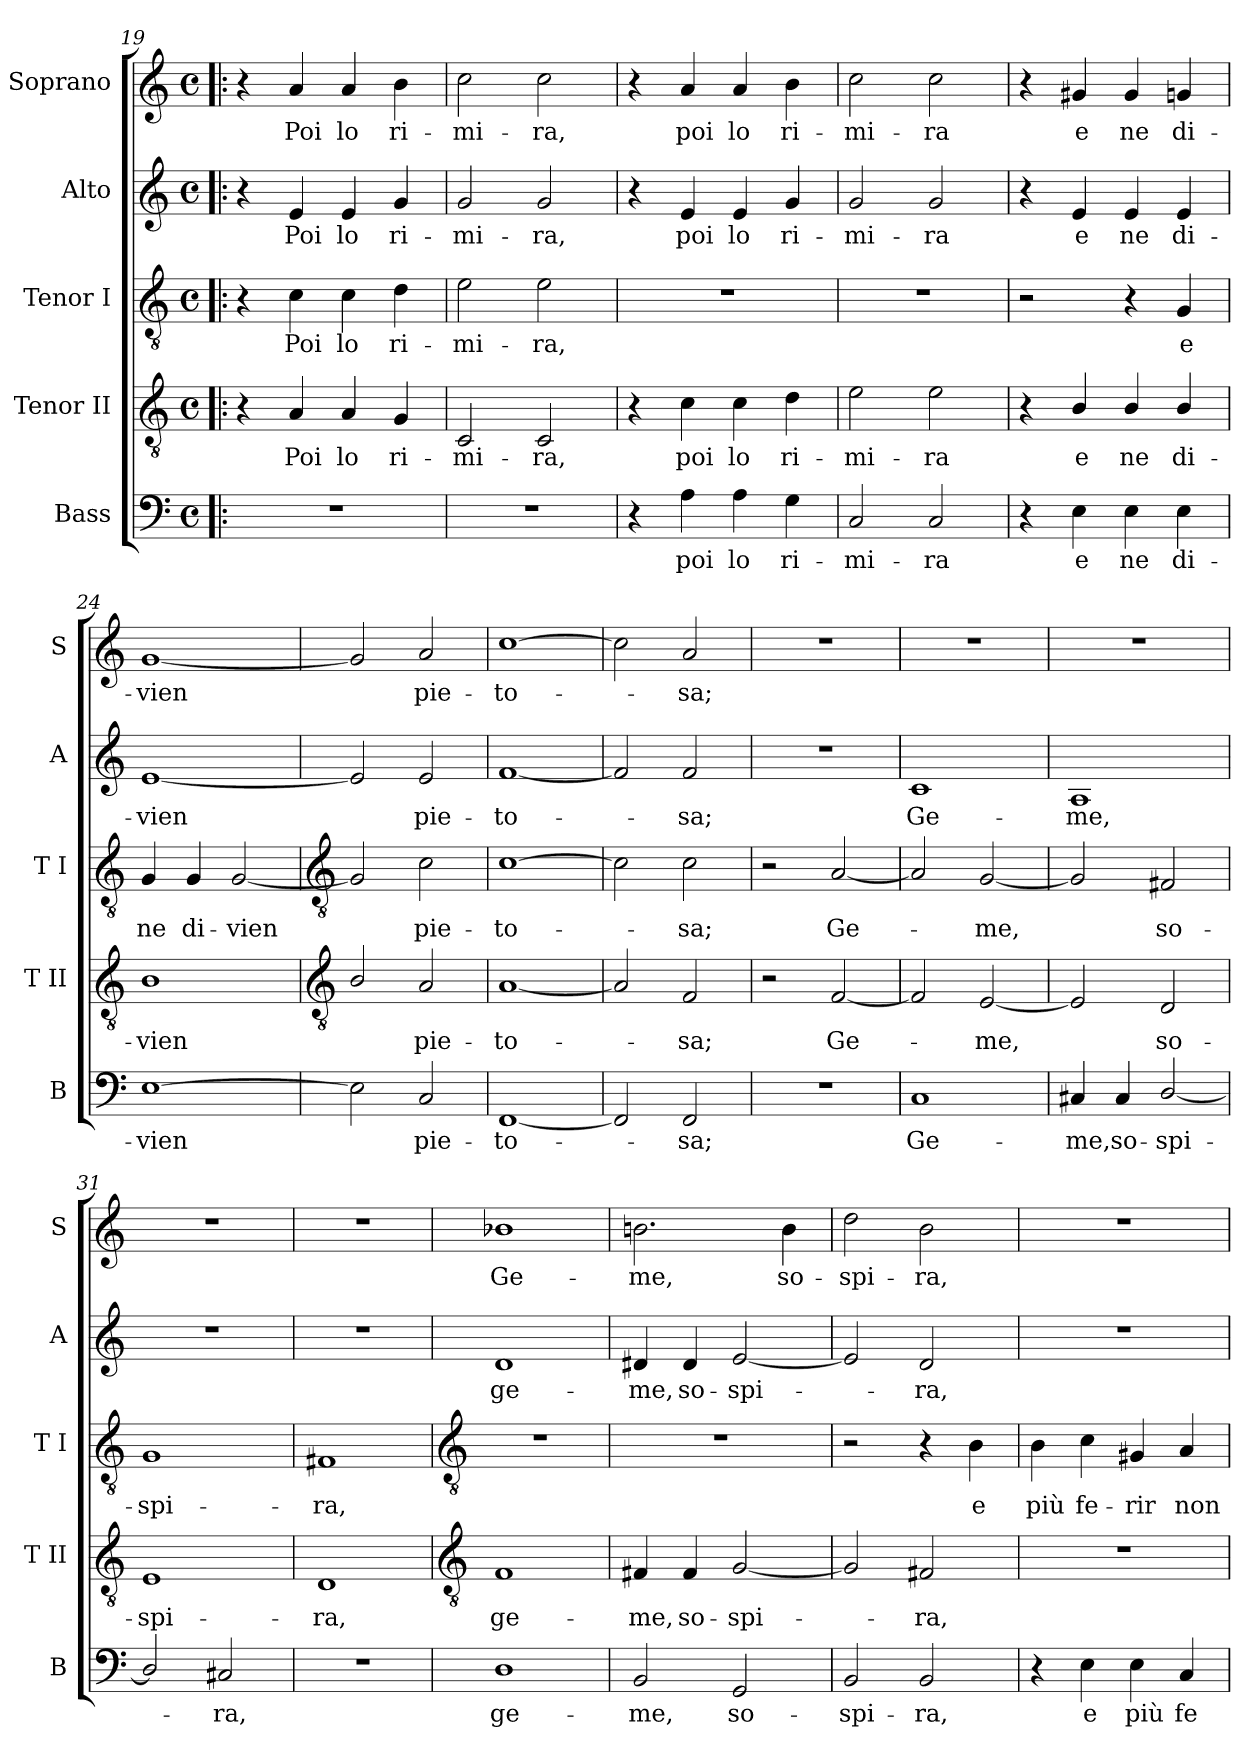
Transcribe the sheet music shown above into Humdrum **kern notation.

**kern	**text	**kern	**text	**kern	**text	**kern	**text	**kern	**text
*part5	*part5	*part4	*part4	*part3	*part3	*part2	*part2	*part1	*part1
*staff5	*staff5	*staff4	*staff4	*staff3	*staff3	*staff2	*staff2	*staff1	*staff1
*I"Bass	*	*I"Tenor II	*	*I"Tenor I	*	*I"Alto	*	*I"Soprano	*
*I'B	*	*I'T II	*	*I'T I	*	*I'A	*	*I'S	*
*clefF4	*	*clefGv2	*	*clefGv2	*	*clefG2	*	*clefG2	*
*k[]	*	*k[]	*	*k[]	*	*k[]	*	*k[]	*
*C:	*	*C:	*	*C:	*	*C:	*	*C:	*
*M4/4	*	*M4/4	*	*M4/4	*	*M4/4	*	*M4/4	*
*met(c)	*	*met(c)	*	*met(c)	*	*met(c)	*	*met(c)	*
=19!|:	=19!|:	=19!|:	=19!|:	=19!|:	=19!|:	=19!|:	=19!|:	=19!|:	=19!|:
1r	.	4r	.	4r	.	4r	.	4r	.
!	!	!	!LO:LY:b	!	!LO:LY:b	!	!LO:LY:b	!	!LO:LY:b
.	.	4A	Poi	4c	Poi	4e	Poi	4a	Poi
!	!	!	!LO:LY:b	!	!LO:LY:b	!	!LO:LY:b	!	!LO:LY:b
.	.	4A	lo	4c	lo	4e	lo	4a	lo
!	!	!	!LO:LY:b	!	!LO:LY:b	!	!LO:LY:b	!	!LO:LY:b
.	.	4G	ri-	4d	ri-	4g	ri-	4b	ri-
=20	=20	=20	=20	=20	=20	=20	=20	=20	=20
!	!	!	!LO:LY:b	!	!LO:LY:b	!	!LO:LY:b	!	!LO:LY:b
1r	.	2C	-mi-	2e	-mi-	2g	-mi-	2cc	-mi-
!	!	!	!LO:LY:b	!	!LO:LY:b	!	!LO:LY:b	!	!LO:LY:b
.	.	2C	-ra,	2e	-ra,	2g	-ra,	2cc	-ra,
=21	=21	=21	=21	=21	=21	=21	=21	=21	=21
4r	.	4r	.	1r	.	4r	.	4r	.
!	!LO:LY:b	!	!LO:LY:b	!	!	!	!LO:LY:b	!	!LO:LY:b
4A	poi	4c	poi	.	.	4e	poi	4a	poi
!	!LO:LY:b	!	!LO:LY:b	!	!	!	!LO:LY:b	!	!LO:LY:b
4A	lo	4c	lo	.	.	4e	lo	4a	lo
!	!LO:LY:b	!	!LO:LY:b	!	!	!	!LO:LY:b	!	!LO:LY:b
4G	ri-	4d	ri-	.	.	4g	ri-	4b	ri-
=22	=22	=22	=22	=22	=22	=22	=22	=22	=22
!	!LO:LY:b	!	!LO:LY:b	!	!	!	!LO:LY:b	!	!LO:LY:b
2C	-mi-	2e	-mi-	1r	.	2g	-mi-	2cc	-mi-
!	!LO:LY:b	!	!LO:LY:b	!	!	!	!LO:LY:b	!	!LO:LY:b
2C	-ra	2e	-ra	.	.	2g	-ra	2cc	-ra
=23	=23	=23	=23	=23	=23	=23	=23	=23	=23
4r	.	4r	.	2r	.	4r	.	4r	.
!	!LO:LY:b	!	!LO:LY:b	!	!	!	!LO:LY:b	!	!LO:LY:b
4E	e	4B/	e	.	.	4e	e	4g#X	e
!	!LO:LY:b	!	!LO:LY:b	!	!	!	!LO:LY:b	!	!LO:LY:b
4E	ne	4B/	ne	4r	.	4e	ne	4g#	ne
!	!LO:LY:b	!	!LO:LY:b	!	!LO:LY:b	!	!LO:LY:b	!	!LO:LY:b
4E	di-	4B/	di-	4G	e	4e	di-	4gn	di-
=24	=24	=24	=24	=24	=24	=24	=24	=24	=24
!	!LO:LY:b	!	!LO:LY:b	!	!LO:LY:b	!	!LO:LY:b	!	!LO:LY:b
[1E	-vien	1B/	-vien	4G	ne	[1e	-vien	[1g	-vien
!	!	!	!	!	!LO:LY:b	!	!	!	!
.	.	.	.	4G	di-	.	.	.	.
!	!	!	!	!	!LO:LY:b	!	!	!	!
.	.	.	.	[2G	-vien	.	.	.	.
!!LO:LB:g=z
=25	=25	=25	=25	=25	=25	=25	=25	=25	=25
*	*	*clefGv2	*	*clefGv2	*	*	*	*	*
2E]	.	2B/	.	2G]	.	2e]	.	2g]	.
!	!LO:LY:b	!	!LO:LY:b	!	!LO:LY:b	!	!LO:LY:b	!	!LO:LY:b
2C	pie-	2A	pie-	2c	pie-	2e	pie-	2a	pie-
=26	=26	=26	=26	=26	=26	=26	=26	=26	=26
!	!LO:LY:b	!	!LO:LY:b	!	!LO:LY:b	!	!LO:LY:b	!	!LO:LY:b
[1FF	-to-	[1A	-to-	[1c	-to-	[1f	-to-	[1cc	-to-
=27	=27	=27	=27	=27	=27	=27	=27	=27	=27
2FF]	.	2A]	.	2c]	.	2f]	.	2cc]	.
!	!LO:LY:b	!	!LO:LY:b	!	!LO:LY:b	!	!LO:LY:b	!	!LO:LY:b
2FF	sa;	2F	sa;	2c	-sa;	2f	sa;	2a	sa;
=28	=28	=28	=28	=28	=28	=28	=28	=28	=28
1r	.	2r	.	2r	.	1r	.	1r	.
!	!	!	!LO:LY:b	!	!LO:LY:b	!	!	!	!
.	.	[2F	Ge-	[2A	Ge-	.	.	.	.
=29	=29	=29	=29	=29	=29	=29	=29	=29	=29
!	!LO:LY:b	!	!	!	!	!	!LO:LY:b	!	!
1C	Ge-	2F]	.	2A]	.	1c	Ge-	1r	.
!	!	!	!LO:LY:b	!	!LO:LY:b	!	!	!	!
.	.	[2E	me,	[2G	me,	.	.	.	.
=30	=30	=30	=30	=30	=30	=30	=30	=30	=30
!	!LO:LY:b	!	!	!	!	!	!LO:LY:b	!	!
4C#X	-me,	2E]	.	2G]	.	1A	-me,	1r	.
!	!LO:LY:b	!	!	!	!	!	!	!	!
4C#	so-	.	.	.	.	.	.	.	.
!	!LO:LY:b	!	!LO:LY:b	!	!LO:LY:b	!	!	!	!
[2D/	-spi-	2D	so-	2F#X	so-	.	.	.	.
=31	=31	=31	=31	=31	=31	=31	=31	=31	=31
!	!	!	!LO:LY:b	!	!LO:LY:b	!	!	!	!
2D/]	.	1E	-spi-	1G	-spi-	1r	.	1r	.
!	!LO:LY:b	!	!	!	!	!	!	!	!
2C#X	ra,	.	.	.	.	.	.	.	.
=32	=32	=32	=32	=32	=32	=32	=32	=32	=32
!	!	!	!LO:LY:b	!	!LO:LY:b	!	!	!	!
1r	.	1D	-ra,	1F#X	-ra,	1r	.	1r	.
!!LO:LB:g=z
=33	=33	=33	=33	=33	=33	=33	=33	=33	=33
*	*	*clefGv2	*	*clefGv2	*	*	*	*	*
!	!LO:LY:b	!	!LO:LY:b	!	!	!	!LO:LY:b	!	!LO:LY:b
1D	ge-	1F	ge-	1r	.	1d	ge-	1b-X	Ge-
=34	=34	=34	=34	=34	=34	=34	=34	=34	=34
!	!LO:LY:b	!	!LO:LY:b	!	!	!	!LO:LY:b	!	!LO:LY:b
2BB	-me,	4F#X	-me,	1r	.	4d#X	-me,	2.bn	-me,
!	!	!	!LO:LY:b	!	!	!	!LO:LY:b	!	!
.	.	4F#	so-	.	.	4d#	so-	.	.
!	!LO:LY:b	!	!LO:LY:b	!	!	!	!LO:LY:b	!	!
2GG	so-	[2G	-spi-	.	.	[2e	-spi-	.	.
!	!	!	!	!	!	!	!	!	!LO:LY:b
.	.	.	.	.	.	.	.	4b	so-
=35	=35	=35	=35	=35	=35	=35	=35	=35	=35
!	!LO:LY:b	!	!	!	!	!	!	!	!LO:LY:b
2BB	-spi-	2G]	.	2r	.	2e]	.	2dd	-spi-
!	!LO:LY:b	!	!LO:LY:b	!	!	!	!LO:LY:b	!	!LO:LY:b
2BB	-ra,	2F#X	ra,	4r	.	2d	ra,	2b	-ra,
!	!	!	!	!	!LO:LY:b	!	!	!	!
.	.	.	.	4B	e	.	.	.	.
=36	=36	=36	=36	=36	=36	=36	=36	=36	=36
!	!	!	!	!	!LO:LY:b	!	!	!	!
4r	.	1r	.	4B	più	1r	.	1r	.
!	!LO:LY:b	!	!	!	!LO:LY:b	!	!	!	!
4E	e	.	.	4c	fe-	.	.	.	.
!	!LO:LY:b	!	!	!	!LO:LY:b	!	!	!	!
4E	più	.	.	4G#X	-rir	.	.	.	.
!	!LO:LY:b	!	!	!	!LO:LY:b	!	!	!	!
4C	fe-	.	.	4A	non	.	.	.	.
=	=	=	=	=	=	=	=	=	=
*-	*-	*-	*-	*-	*-	*-	*-	*-	*-
